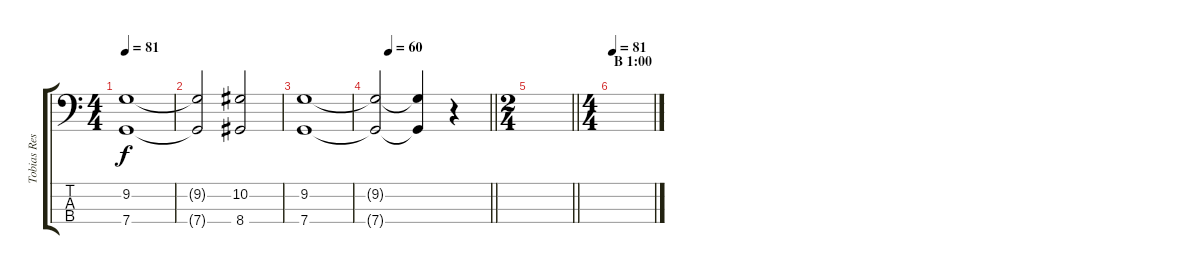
\track ("Tobias Resch (Bass Guitar) C Tuning" "Tobias Res") {instrument contrabass}
\staff {score tabs}
\tuning (Eb2 Bb1 F1 C1) {hide}
\ts (4 4)
\tempo 81
\clef f4
\ks c
(9.2{t} 7.4{t}).1{dy f} |
(9.2{t} 7.4{t}).2 (10.2 8.4).2 |
(9.2 7.4).1 |
\tempo (60 0.125)
\barLineRight lightlight
(9.2{t} 7.4{t}).2 (9.2{t} 7.4{t}).4 r.4 |
\ts (2 4)
\barLineRight lightlight
|
\ts (4 4)
\section ("" "B 1:00")
\tempo 81
